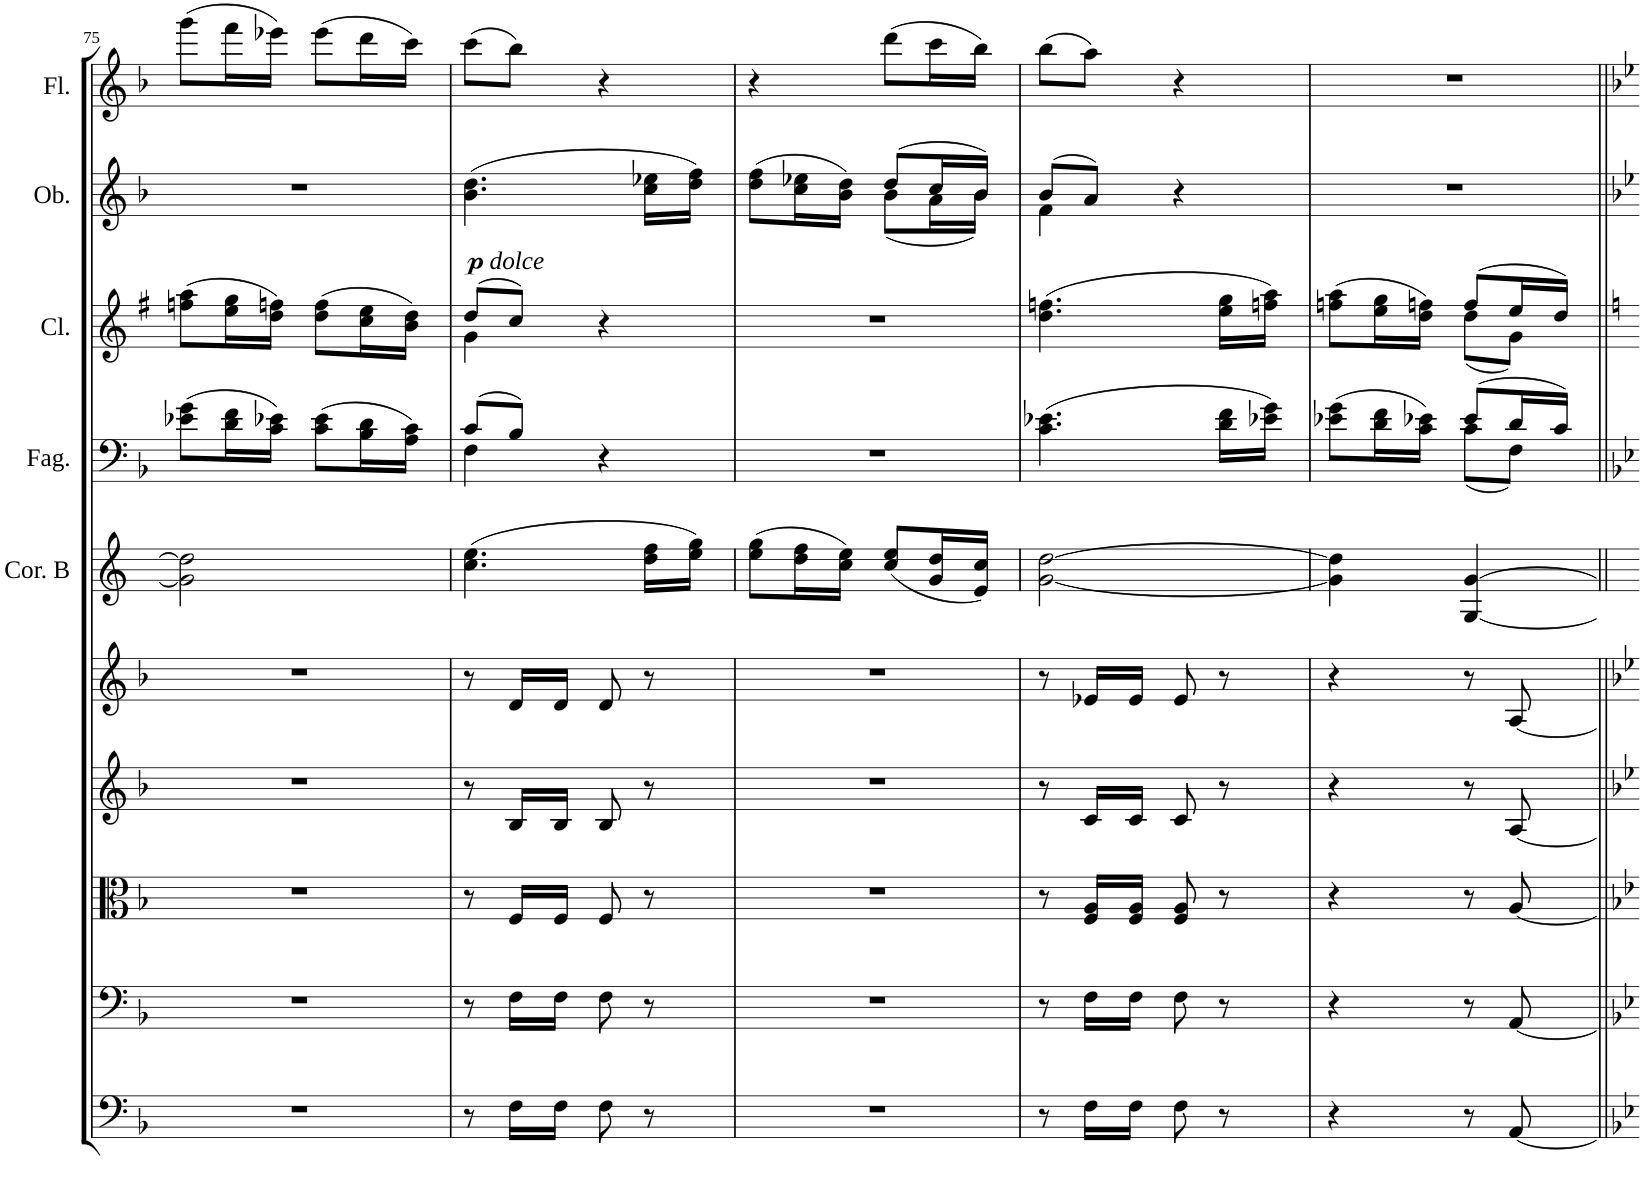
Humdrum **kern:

**kern	**kern	**kern	**kern	**kern	**kern	**kern	**kern	**kern	**kern
*part10	*part9	*part8	*part7	*part6	*part5	*part4	*part3	*part2	*part1
*staff10	*staff9	*staff8	*staff7	*staff6	*staff5	*staff4	*staff3	*staff2	*staff1
*I"Basso	*I"Violoncello	*I"Viola	*I"Violino II	*I"Violino I	*I"Corni in B basso	*I"Fagotti	*I"Clarinetti in B	*I"Oboi	*I"Flauti
*	*	*	*	*	*I'Cor. B	*I'Fag.	*I'Cl.	*I'Ob.	*I'Fl.
!!LO:PB:g=z
*clefF4	*clefF4	*clefC3	*clefG2	*clefG2	*clefG2	*clefF4	*clefG2	*clefG2	*clefG2
*Trd7c12	*	*	*	*	*Trd8c14	*	*Trd1c2	*	*
*k[b-]	*k[b-]	*k[b-]	*k[b-]	*k[b-]	*k[]	*k[b-]	*k[f#]	*k[b-]	*k[b-]
*M2/4	*M2/4	*M2/4	*M2/4	*M2/4	*M2/4	*M2/4	*M2/4	*M2/4	*M2/4
=75	=75	=75	=75	=75	=75	=75	=75	=75	=75
2r	2r	2r	2r	2r	2g\] 2dd\]	(8e-X\ 8g\L	(8ffn\ 8aa\L	2r	(8ggg\L
.	.	.	.	.	.	16d\ 16f\L	16ee\ 16gg\L	.	16fff\L
.	.	.	.	.	.	16c\ 16e-X\JJ)	16dd\ 16ffn\JJ)	.	16eee-X\JJ)
.	.	.	.	.	.	(8c\ 8e-\L	(8dd\ 8ff\L	.	(8eee-\L
.	.	.	.	.	.	16B-\ 16d\L	16cc\ 16ee\L	.	16ddd\L
.	.	.	.	.	.	16A\ 16c\JJ)	16b\ 16dd\JJ)	.	16ccc\JJ)
=76	=76	=76	=76	=76	=76	=76	=76	=76	=76
*	*	*	*	*	*	*^	*^	*	*
!	!	!	!	!	!	!	!	!	!	!LO:TX:b:t=dolce	!
8r	8r	8r	8r	8r	(4.cc\ 4.ee\	(8c/L	4F\	(8dd/L	4g\	(4.b-\ 4.dd\	(8ccc\L
16F\LL	16F\LL	16F/LL	16B-/LL	16d/LL	.	8B-/J)	.	8cc/J)	.	.	8bb-\J)
16F\JJ	16F\JJ	16F/JJ	16B-/JJ	16d/JJ	.	.	.	.	.	.	.
8F\	8F\	8F/	8B-/	8d/	.	4r	4ryy	4r	4ryy	.	4r
8r	8r	8r	8r	8r	16dd\ 16ff\LL	.	.	.	.	16cc\ 16ee-X\LL	.
.	.	.	.	.	16ee\ 16gg\JJ)	.	.	.	.	16dd\ 16ff\JJ)	.
*	*	*	*	*	*	*v	*v	*	*	*	*
*	*	*	*	*	*	*	*v	*v	*	*
=77	=77	=77	=77	=77	=77	=77	=77	=77	=77
*	*	*	*	*	*	*	*	*^	*
2r	2r	2r	2r	2r	(8ee\ 8gg\L	2r	2r	(>8dd\ 8ff\L	4ryy	4r
.	.	.	.	.	16dd\ 16ff\L	.	.	16cc\ 16ee-X\L	.	.
.	.	.	.	.	16cc\ 16ee\JJ)	.	.	16b-\ 16dd\JJ)	.	.
.	.	.	.	.	(8cc/ 8ee/L	.	.	(8dd/L	(8b-\L	(8ddd\L
.	.	.	.	.	16g/ 16dd/L	.	.	16cc/L	16a\L	16ccc\L
.	.	.	.	.	16e/ 16cc/JJ)	.	.	16b-/JJ)	16b-\JJ)	16bb-\JJ)
=78	=78	=78	=78	=78	=78	=78	=78	=78	=78	=78
8r	8r	8r	8r	8r	[2g\ [2dd\	(4.c\ 4.e-X\	(4.dd\ 4.ffn\	(8b-/L	4f\	(8bb-\L
16F\LL	16F\LL	16F/ 16A/LL	16c/LL	16e-X/LL	.	.	.	8a/J)	.	8aa\J)
16F\JJ	16F\JJ	16F/ 16A/JJ	16c/JJ	16e-/JJ	.	.	.	.	.	.
8F\	8F\	8F/ 8A/	8c/	8e-/	.	.	.	4r	4ryy	4r
8r	8r	8r	8r	8r	.	16d\ 16f\LL	16ee\ 16gg\LL	.	.	.
.	.	.	.	.	.	16e-X\ 16g\JJ)	16ffn\ 16aa\JJ)	.	.	.
*	*	*	*	*	*	*	*	*v	*v	*
=79	=79	=79	=79	=79	=79	=79	=79	=79	=79
*	*	*	*	*	*	*^	*^	*	*
4r	4r	4r	4r	4r	4g\] 4dd\]	(>8e-X\ 8g\L	4ryy	(>8ffn\ 8aa\L	4ryy	2r	2r
.	.	.	.	.	.	16d\ 16f\L	.	16ee\ 16gg\L	.	.	.
.	.	.	.	.	.	16c\ 16e-X\JJ)	.	16dd\ 16ffn\JJ)	.	.	.
8r	8r	8r	8r	8r	[4G/ [4g/	(8e-/L	(8c\L	(8ff/L	(8dd\L	.	.
[8AA/	[8AA/	[8A/	[8A/	[8A/	.	16d/L	8F\J)	16ee/L	8g\J)	.	.
.	.	.	.	.	.	16c/JJ)	.	16dd/JJ)	.	.	.
*	*	*	*	*	*	*v	*v	*	*	*	*
*	*	*	*	*	*	*	*v	*v	*	*
=||	=||	=||	=||	=||	=||	=||	=||	=||	=||
*-	*-	*-	*-	*-	*-	*-	*-	*-	*-
